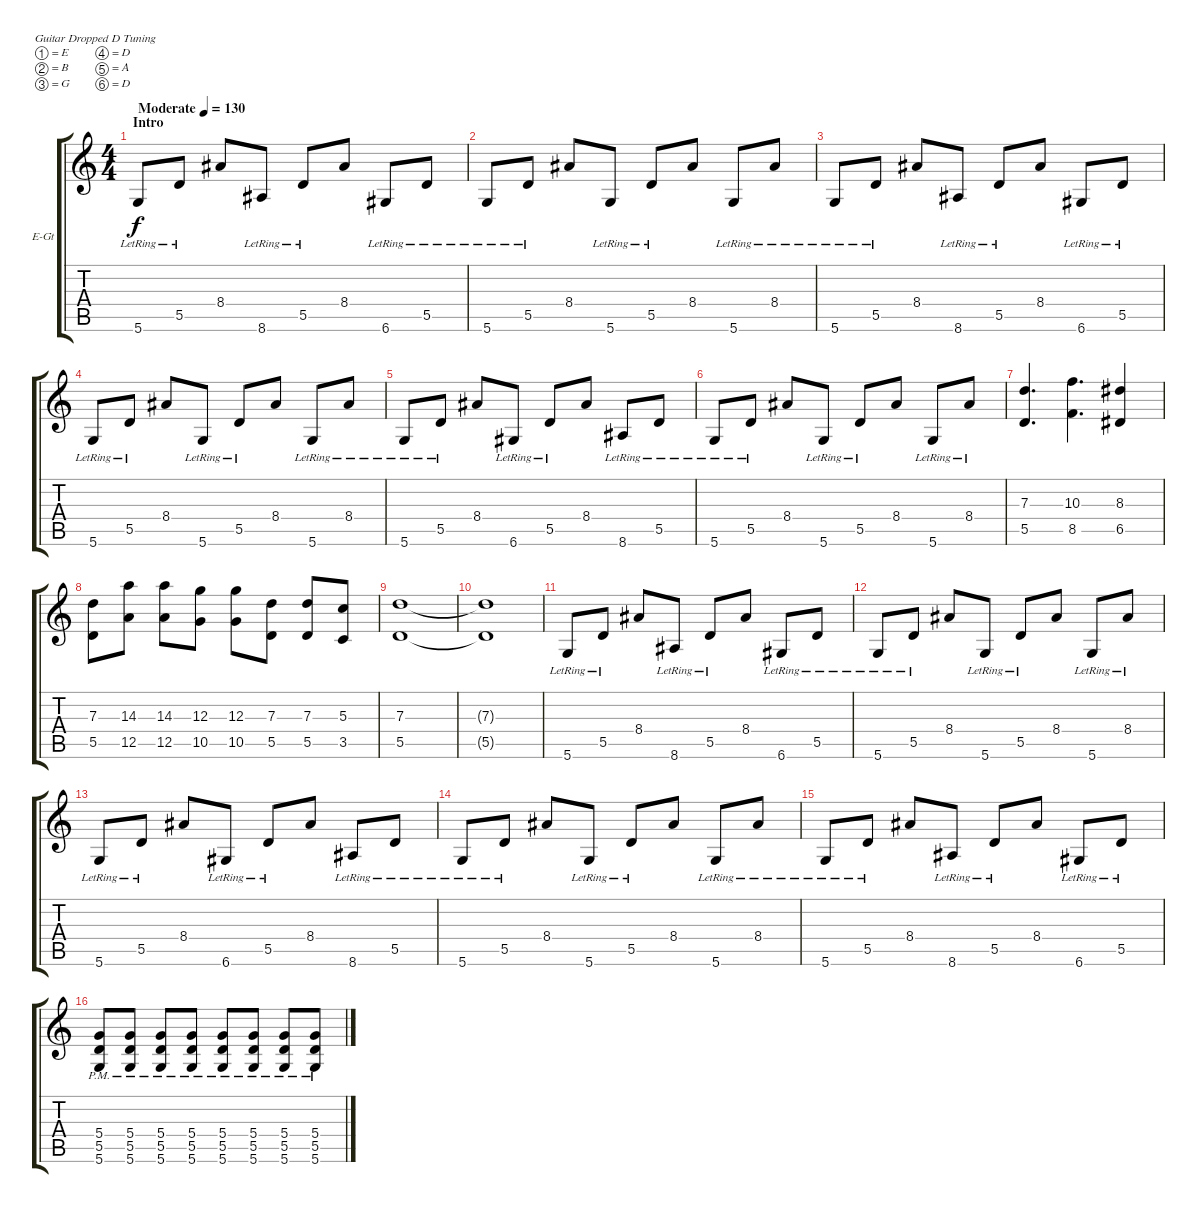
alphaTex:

\bracketExtendMode groupsimilarinstruments
\firstSystemTrackNameOrientation horizontal
\otherSystemsTrackNameOrientation horizontal
\track ("Mick Thomson" "E-Gt") {instrument overdrivenguitar}
\staff {score tabs}
\tuning (E4 B3 G3 D3 A2 D2)
\ts (4 4)
\beaming (8 2 2 2 2)
\section ("" "Intro")
\tempo (130 "Moderate")
\clef g2
\ks c
5.6{lr}.8{dy f instrument overdrivenguitar} 5.5{lr}.8 8.4.8 8.6{lr}.8 5.5{lr}.8 8.4.8 6.6{lr}.8 5.5{lr}.8 |
5.6{lr}.8 5.5{lr}.8 8.4.8 5.6{lr}.8 5.5{lr}.8 8.4.8 5.6{lr}.8 8.4{lr}.8 |
5.6{lr}.8 5.5{lr}.8 8.4.8 8.6{lr}.8 5.5{lr}.8 8.4.8 6.6{lr}.8 5.5{lr}.8 |
5.6{lr}.8 5.5{lr}.8 8.4.8 5.6{lr}.8 5.5{lr}.8 8.4.8 5.6{lr}.8 8.4{lr}.8 |
5.6{lr}.8 5.5{lr}.8 8.4.8 6.6{lr}.8 5.5{lr}.8 8.4.8 8.6{lr}.8 5.5{lr}.8 |
5.6{lr}.8 5.5{lr}.8 8.4.8 5.6{lr}.8 5.5{lr}.8 8.4.8 5.6{lr}.8 8.4{lr}.8 |
(7.3 5.5).4{d} (10.3 8.5).4{d} (8.3 6.5).4 |
(7.3 5.5).8 (14.3 12.5).8 (14.3 12.5).8 (12.3 10.5).8 (12.3 10.5).8 (7.3 5.5).8 (7.3 5.5).8 (5.3 3.5).8 |
(7.3 5.5).1 |
(7.3{t} 5.5{t}).1 |
5.6{lr}.8 5.5{lr}.8 8.4.8 8.6{lr}.8 5.5{lr}.8 8.4.8 6.6{lr}.8 5.5{lr}.8 |
5.6{lr}.8 5.5{lr}.8 8.4.8 5.6{lr}.8 5.5{lr}.8 8.4.8 5.6{lr}.8 8.4{lr}.8 |
5.6{lr}.8 5.5{lr}.8 8.4.8 6.6{lr}.8 5.5{lr}.8 8.4.8 8.6{lr}.8 5.5{lr}.8 |
5.6{lr}.8 5.5{lr}.8 8.4.8 5.6{lr}.8 5.5{lr}.8 8.4.8 5.6{lr}.8 8.4{lr}.8 |
5.6{lr}.8 5.5{lr}.8 8.4.8 8.6{lr}.8 5.5{lr}.8 8.4.8 6.6{lr}.8 5.5{lr}.8 |
(5.4{pm} 5.5{pm} 5.6{pm}).8 (5.4{pm} 5.5{pm} 5.6{pm}).8 (5.4{pm} 5.5{pm} 5.6{pm}).8 (5.4{pm} 5.5{pm} 5.6{pm}).8 (5.4{pm} 5.5{pm} 5.6{pm}).8 (5.4{pm} 5.5{pm} 5.6{pm}).8 (5.4{pm} 5.5{pm} 5.6{pm}).8 (5.4{pm} 5.5{pm} 5.6{pm}).8
